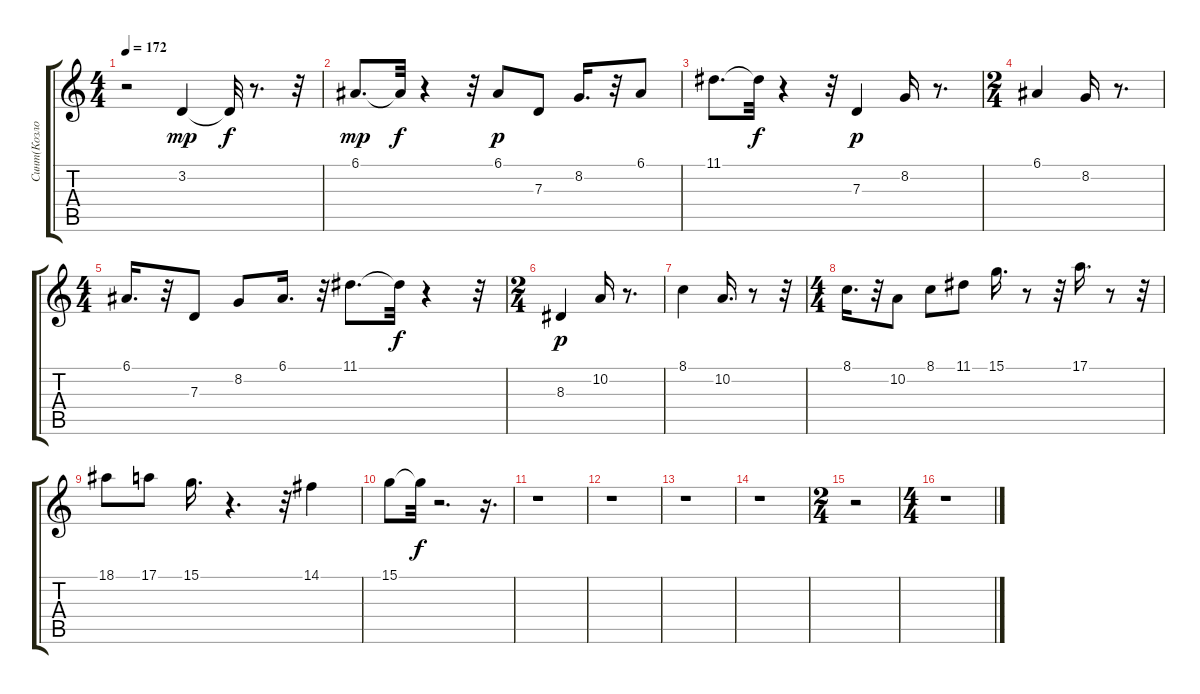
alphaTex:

\track ("Синт(Козлов)" "Синт(Козло") {instrument pad1newage}
\staff {score tabs}
\tuning (E4 B3 G3 D3 A2 E2) {hide}
\ts (4 4)
\tempo 172
\clef g2
\ks c
r.2{dy f} 3.2.4{dy mp} 3.2{t}.32{dy f} r.8{d} r.32 |
6.1.8{d dy mp} 6.1{t}.32{dy f} r.4 r.32 6.1.8{dy p} 7.3.8 8.2.16{d} r.32 6.1.8 |
11.1.8{d} 11.1{t}.32{dy f} r.4 r.32 7.3.4{dy p} 8.2.16 r.8{d} |
\ts (2 4)
6.1.4 8.2.16 r.8{d} |
\ts (4 4)
6.1.16{d} r.32 7.3.8 8.2.8 6.1.16{d} r.32 11.1.8{d} 11.1{t}.32{dy f} r.4 r.32 |
\ts (2 4)
8.3.4{dy p} 10.2.16 r.8{d} |
8.1.4 10.2.16{d} r.8 r.32 |
\ts (4 4)
8.1.16{d} r.32 10.2.8 8.1.8 11.1.8 15.1.16{d} r.8 r.32 17.1.16{d} r.8 r.32 |
18.1.8 17.1.8 15.1.16{d} r.4{d} r.32 14.1.4 |
15.1.8 15.1{t}.32{dy f} r.2{d} r.16{d} |
r.1 |
r.1 |
r.1 |
r.1 |
\ts (2 4)
r.2 |
\ts (4 4)
r.1
